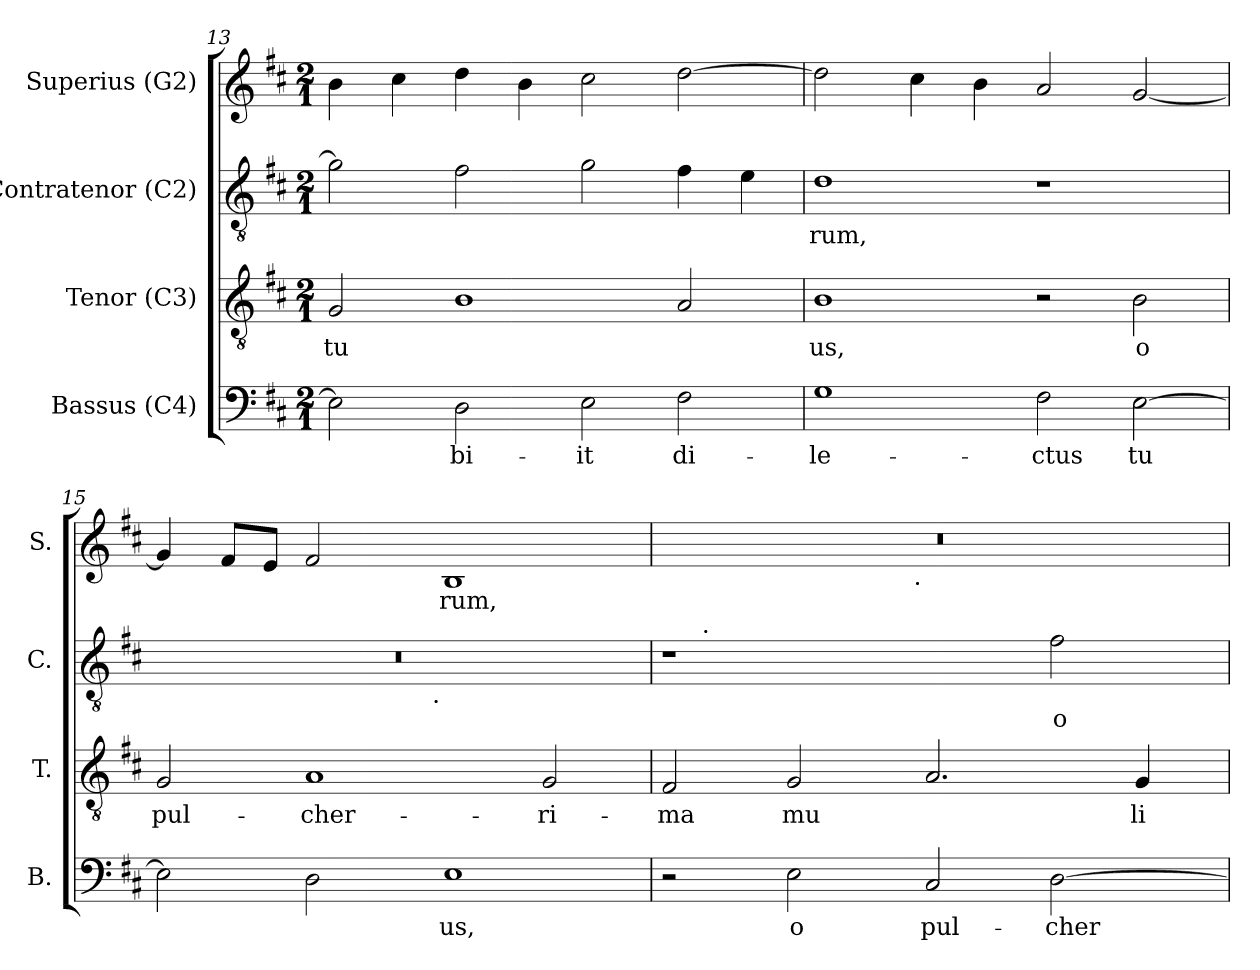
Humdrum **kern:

**kern	**text	**kern	**text	**kern	**text	**kern	**text
*part4	*part4	*part3	*part3	*part2	*part2	*part1	*part1
*staff4	*staff4	*staff3	*staff3	*staff2	*staff2	*staff1	*staff1
*I"Bassus (C4)	*	*I"Tenor (C3)	*	*I"Contratenor (C2)	*	*I"Superius (G2)	*
*I'B.	*	*I'T.	*	*I'C.	*	*I'S.	*
*clefF4	*	*clefGv2	*	*clefGv2	*	*clefG2	*
*k[f#c#]	*	*k[f#c#]	*	*k[f#c#]	*	*k[f#c#]	*
*D:	*	*D:	*	*D:	*	*D:	*
*M2/1	*	*M2/1	*	*M2/1	*	*M2/1	*
=13	=13	=13	=13	=13	=13	=13	=13
!	!LO:LY:b:cj	!	!LO:LY:b:cj	!	!LO:LY:b:cj	!	!LO:LY:b:cj
2E\]	--	2G/	tu-	2g\]	--	4b\	--
!	!	!	!	!	!	!	!LO:LY:b:cj
.	.	.	.	.	.	4cc#\	--
!	!LO:LY:b:cj	!	!LO:LY:b:cj	!	!LO:LY:b:cj	!	!LO:LY:b:cj
2D\	-bi-	1B	--	2f#\	--	4dd\	--
!	!	!	!	!	!	!	!LO:LY:b:cj
.	.	.	.	.	.	4b\	--
!	!LO:LY:b:cj	!	!	!	!LO:LY:b:cj	!	!LO:LY:b:cj
2E\	-it	.	.	2g\	--	2cc#\	--
!	!LO:LY:b:cj	!	!LO:LY:b:cj	!	!LO:LY:b:cj	!	!LO:LY:b:cj
2F#\	di-	2A/	--	4f#\	--	[<2dd\	--
!	!	!	!	!	!LO:LY:b:cj	!	!
.	.	.	.	4e\	--	.	.
!!LO:PB:g=z
=14	=14	=14	=14	=14	=14	=14	=14
!	!LO:LY:b:cj	!	!LO:LY:b:cj	!	!LO:LY:b:cj	!	!LO:LY:b:cj
1G	-le-	1B	-us,	1d	-rum,	2dd\]	--
!	!	!	!	!	!	!	!LO:LY:b:cj
.	.	.	.	.	.	4cc#\	--
!	!	!	!	!	!	!	!LO:LY:b:cj
.	.	.	.	.	.	4b\	--
!	!LO:LY:b:cj	!	!	!	!	!	!LO:LY:b:cj
2F#\	-ctus	2r	.	1r	.	2a/	--
!	!LO:LY:b:cj	!	!LO:LY:b:cj	!	!	!	!LO:LY:b:cj
[>2E\	tu-	2B\	o	.	.	[<2g/	--
=15	=15	=15	=15	=15	=15	=15	=15
!	!LO:LY:b:cj	!	!LO:LY:b:cj	!	!	!	!LO:LY:b:cj
*	*	*	*	*^	*	*	*
2E\]	--	2G/	pul-	0r	2ryy	.	4g/]	--
!	!	!	!	!	!	!	!	!LO:LY:b:cj
.	.	.	.	.	.	.	8f#/L	--
!	!	!	!	!	!	!	!	!LO:LY:b:cj
.	.	.	.	.	.	.	8e/J	--
!	!LO:LY:b:cj	!	!LO:LY:b:cj	!	!	!	!	!LO:LY:b:cj
2D\	--	1A	-cher-	.	4ryy	.	2f#/	--
.	.	.	.	.	8...ryy	.	.	.
!	!	!	!	!	!LO:TX:b:t=.	!	!	!
.	.	.	.	.	1ryy	.	.	.
!	!LO:LY:b:cj	!	!	!	!	!	!	!LO:LY:b:cj
1E	-us,	.	.	.	.	.	1B	-rum,
!	!	!	!LO:LY:b:cj	!	!	!	!	!
.	.	2G/	-ri-	.	.	.	.	.
.	.	.	.	.	64ryy	.	.	.
=16	=16	=16	=16	=16	=16	=16	=16	=16
!	!	!	!LO:LY:b:cj	!	!	!	!	!
*	*	*	*	*	*	*	*^	*
2r	.	2F#/	-ma	1r	16..ryy	.	0r	2ryy	.
!	!	!	!	!	!LO:TX:a:t=.	!	!	!	!
.	.	.	.	.	1ryy	.	.	.	.
!	!LO:LY:b:cj	!	!LO:LY:b:cj	!	!	!	!	!	!
2E\	o	2G/	mu-	.	.	.	.	4ryy	.
.	.	.	.	.	.	.	.	8...ryy	.
!	!	!	!	!	!	!	!	!LO:TX:b:t=.	!
.	.	.	.	.	.	.	.	1ryy	.
!	!LO:LY:b:cj	!	!LO:LY:b:cj	!	!	!	!	!	!
2C#/	pul-	2.A/	--	2ryy	.	.	.	.	.
.	.	.	.	.	2ryy	.	.	.	.
!	!LO:LY:b:cj	!	!	!	!	!LO:LY:b:cj	!	!	!
[>2D\	-cher-	.	.	2f#\	.	o	.	.	.
.	.	.	.	.	4ryy	.	.	.	.
!	!	!	!LO:LY:b:cj	!	!	!	!	!	!
.	.	4G/	-li-	.	.	.	.	.	.
.	.	.	.	.	8ryy	.	.	.	.
.	.	.	.	.	64ryy	.	.	64ryy	.
*	*	*	*	*v	*v	*	*	*	*
*	*	*	*	*	*	*v	*v	*
=	=	=	=	=	=	=	=
*-	*-	*-	*-	*-	*-	*-	*-
